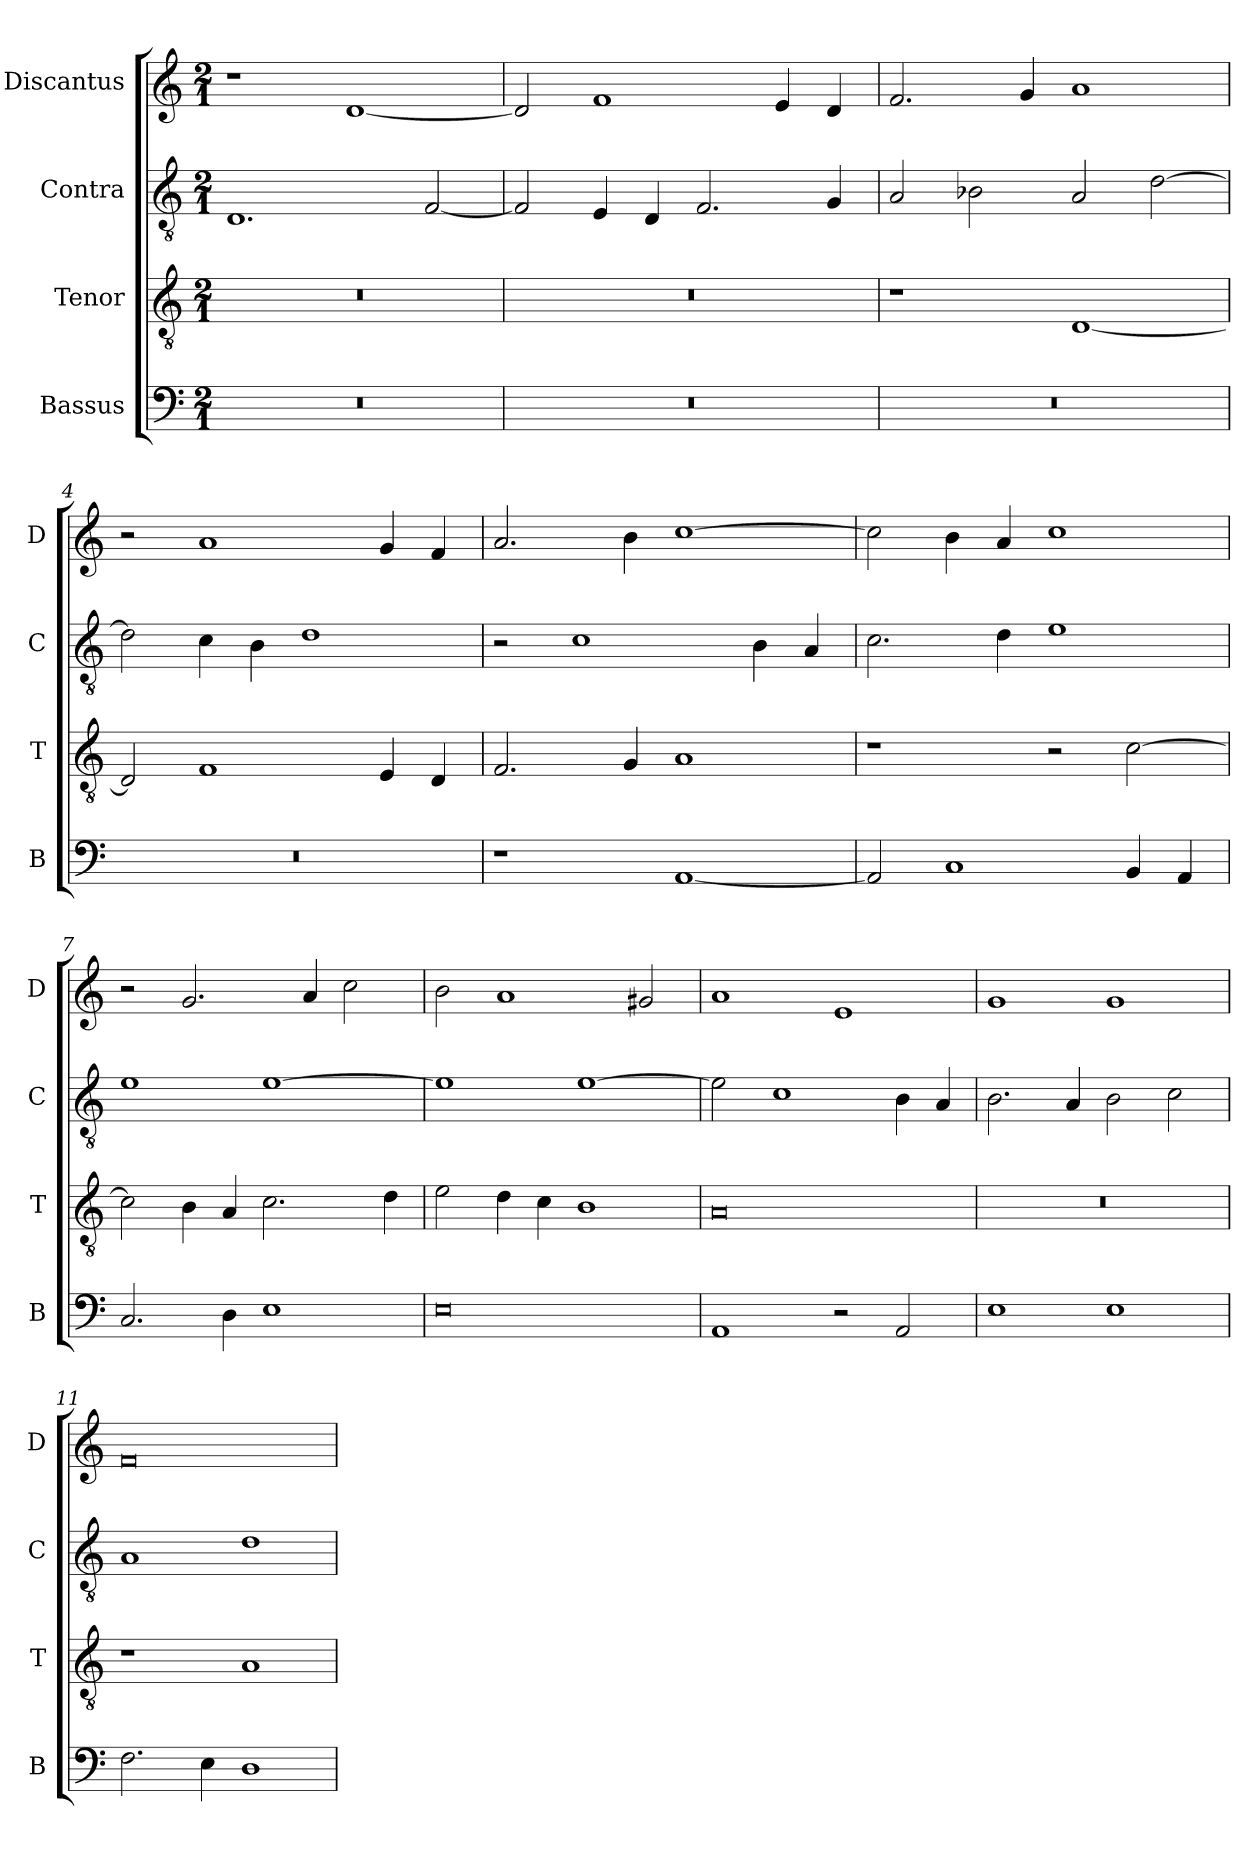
**kern	**kern	**kern	**kern
*part4	*part3	*part2	*part1
*staff4	*staff3	*staff2	*staff1
*I"Bassus	*I"Tenor	*I"Contra	*I"Discantus
*I'B	*I'T	*I'C	*I'D
*clefF4	*clefGv2	*clefGv2	*clefG2
*k[]	*k[]	*k[]	*k[]
*M2/1	*M2/1	*M2/1	*M2/1
=1	=1	=1	=1
0r	0r	1.D	1r
.	.	.	[1d
.	.	[2F/	.
=2	=2	=2	=2
0r	0r	2F/]	2d/]
.	.	4E/	1f
.	.	4D/	.
.	.	2.F/	.
.	.	.	4e/
.	.	4G/	4d/
=3	=3	=3	=3
0r	1r	2A/	2.f/
.	.	2B-X\	.
.	.	.	4g/
.	[1D	2A/	1a
.	.	[2d\	.
=4	=4	=4	=4
0r	2D/]	2d\]	2r
.	1F	4c\	1a
.	.	4B\	.
.	.	1d	.
.	4E/	.	4g/
.	4D/	.	4f/
=5	=5	=5	=5
1r	2.F/	2r	2.a/
.	.	1c	.
.	4G/	.	4b\
[1AA	1A	.	[1cc
.	.	4B\	.
.	.	4A/	.
=6	=6	=6	=6
2AA/]	1r	2.c\	2cc\]
1C	.	.	4b\
.	.	4d\	4a/
.	2r	1e	1cc
4BB/	[2c\	.	.
4AA/	.	.	.
=7	=7	=7	=7
2.C/	2c\]	1e	2r
.	4B\	.	2.g/
4D\	4A/	.	.
1E	2.c\	[1e	.
.	.	.	4a/
.	.	.	2cc\
.	4d\	.	.
=8	=8	=8	=8
0E	2e\	1e]	2b\
.	4d\	.	1a
.	4c\	.	.
.	1B	[1e	.
.	.	.	2g#X/
=9	=9	=9	=9
1AA	0A	2e\]	1a
.	.	1c	.
2r	.	.	1e
2AA/	.	4B\	.
.	.	4A/	.
=10	=10	=10	=10
1E	0r	2.B\	1g
.	.	4A/	.
1E	.	2B\	1g
.	.	2c\	.
=11	=11	=11	=11
2.F\	1r	1A	0f
4E\	.	.	.
1D	1A	1d	.
=	=	=	=
*-	*-	*-	*-
